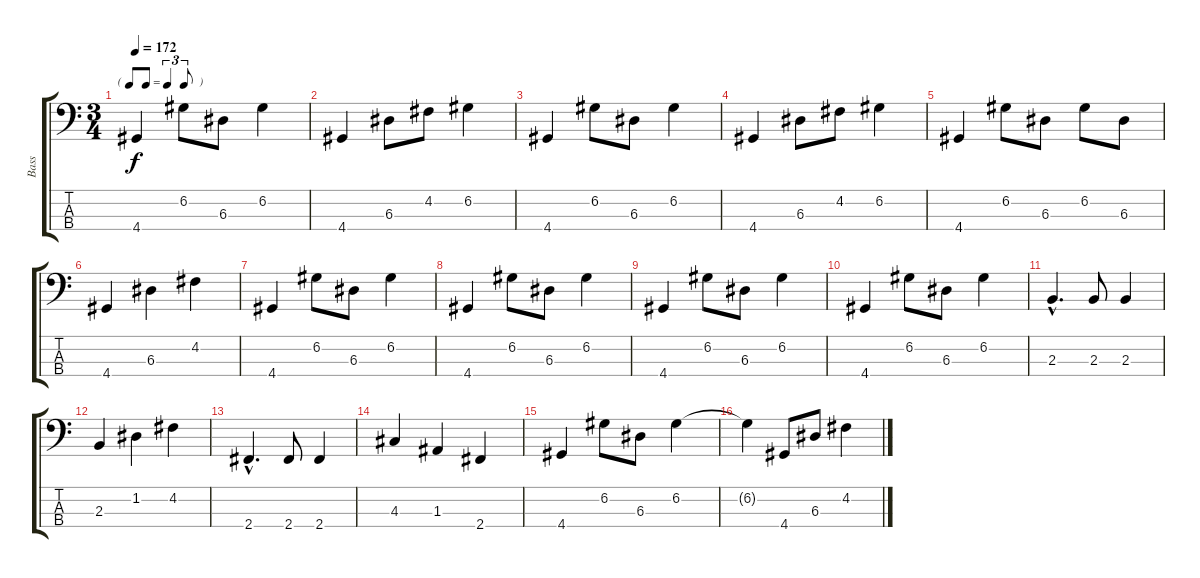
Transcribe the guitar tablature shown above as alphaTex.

\track ("Bass" "Bass") {instrument electricbassfinger}
\staff {score tabs}
\tuning (G2 D2 A1 E1) {hide}
\ts (3 4)
\tf triplet8th
\tempo 172
\clef f4
\ks c
4.4.4{dy f} 6.2.8 6.3.8 6.2.4 |
4.4.4 6.3.8 4.2.8 6.2.4 |
4.4.4 6.2.8 6.3.8 6.2.4 |
4.4.4 6.3.8 4.2.8 6.2.4 |
4.4.4 6.2.8 6.3.8 6.2.8 6.3.8 |
4.4.4 6.3.4 4.2.4 |
4.4.4 6.2.8 6.3.8 6.2.4 |
4.4.4 6.2.8 6.3.8 6.2.4 |
4.4.4 6.2.8 6.3.8 6.2.4 |
4.4.4 6.2.8 6.3.8 6.2.4 |
2.3{hac}.4{d} 2.3.8 2.3.4 |
2.3.4 1.2.4 4.2.4 |
2.4{hac}.4{d} 2.4.8 2.4.4 |
4.3.4 1.3.4 2.4.4 |
4.4.4 6.2.8 6.3.8 6.2.4 |
6.2{t}.4 4.4.8 6.3.8 4.2.4
